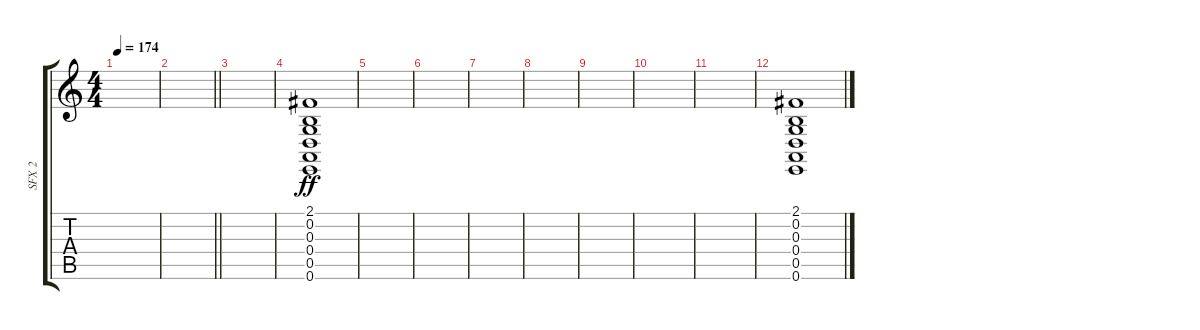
\track ("SFX 2" "SFX 2") {instrument seashore}
\staff {score tabs}
\tuning (E4 B3 G3 D3 A2 E2) {hide}
\ts (4 4)
\tempo 174
\clef g2
\ks c
|
\barLineRight lightlight
|
|
(2.1 0.2 0.3 0.4 0.5 0.6).1{dy ff} |
|
|
|
|
|
|
|
(2.1 0.2 0.3 0.4 0.5 0.6).1
